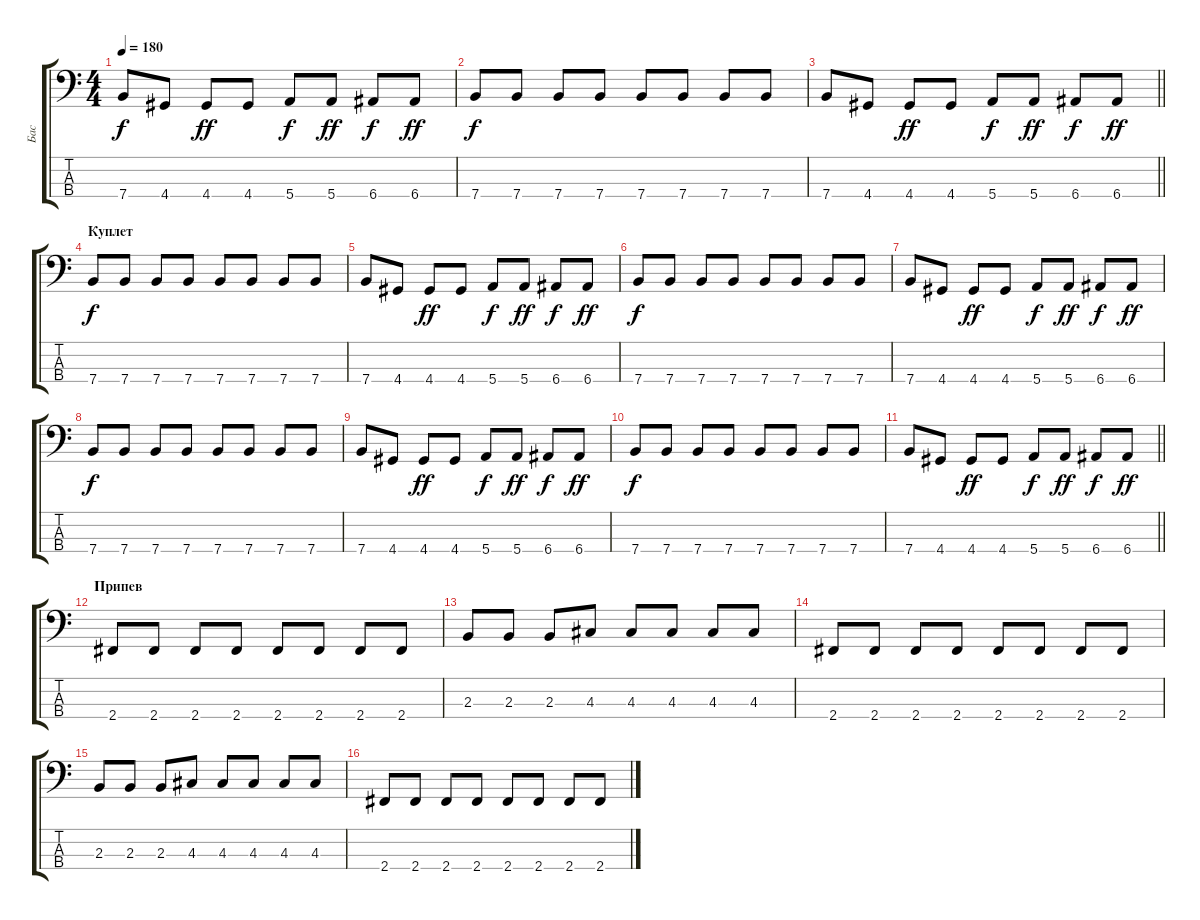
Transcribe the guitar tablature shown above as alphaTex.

\track ("Бас" "Бас") {instrument electricbassfinger}
\staff {score tabs}
\tuning (G2 D2 A1 E1) {hide}
\ts (4 4)
\tempo 180
\clef f4
\ks c
7.4.8{dy f} 4.4.8 4.4.8{dy ff} 4.4.8 5.4.8{dy f} 5.4.8{dy ff} 6.4.8{dy f} 6.4.8{dy ff} |
7.4.8{dy f} 7.4.8 7.4.8 7.4.8 7.4.8 7.4.8 7.4.8 7.4.8 |
\barLineRight lightlight
7.4.8 4.4.8 4.4.8{dy ff} 4.4.8 5.4.8{dy f} 5.4.8{dy ff} 6.4.8{dy f} 6.4.8{dy ff} |
\section ("" "Куплет")
7.4.8{dy f} 7.4.8 7.4.8 7.4.8 7.4.8 7.4.8 7.4.8 7.4.8 |
7.4.8 4.4.8 4.4.8{dy ff} 4.4.8 5.4.8{dy f} 5.4.8{dy ff} 6.4.8{dy f} 6.4.8{dy ff} |
7.4.8{dy f} 7.4.8 7.4.8 7.4.8 7.4.8 7.4.8 7.4.8 7.4.8 |
7.4.8 4.4.8 4.4.8{dy ff} 4.4.8 5.4.8{dy f} 5.4.8{dy ff} 6.4.8{dy f} 6.4.8{dy ff} |
7.4.8{dy f} 7.4.8 7.4.8 7.4.8 7.4.8 7.4.8 7.4.8 7.4.8 |
7.4.8 4.4.8 4.4.8{dy ff} 4.4.8 5.4.8{dy f} 5.4.8{dy ff} 6.4.8{dy f} 6.4.8{dy ff} |
7.4.8{dy f} 7.4.8 7.4.8 7.4.8 7.4.8 7.4.8 7.4.8 7.4.8 |
\barLineRight lightlight
7.4.8 4.4.8 4.4.8{dy ff} 4.4.8 5.4.8{dy f} 5.4.8{dy ff} 6.4.8{dy f} 6.4.8{dy ff} |
\section ("" "Припев")
2.4.8 2.4.8 2.4.8 2.4.8 2.4.8 2.4.8 2.4.8 2.4.8 |
2.3.8 2.3.8 2.3.8 4.3.8 4.3.8 4.3.8 4.3.8 4.3.8 |
2.4.8 2.4.8 2.4.8 2.4.8 2.4.8 2.4.8 2.4.8 2.4.8 |
2.3.8 2.3.8 2.3.8 4.3.8 4.3.8 4.3.8 4.3.8 4.3.8 |
2.4.8 2.4.8 2.4.8 2.4.8 2.4.8 2.4.8 2.4.8 2.4.8
